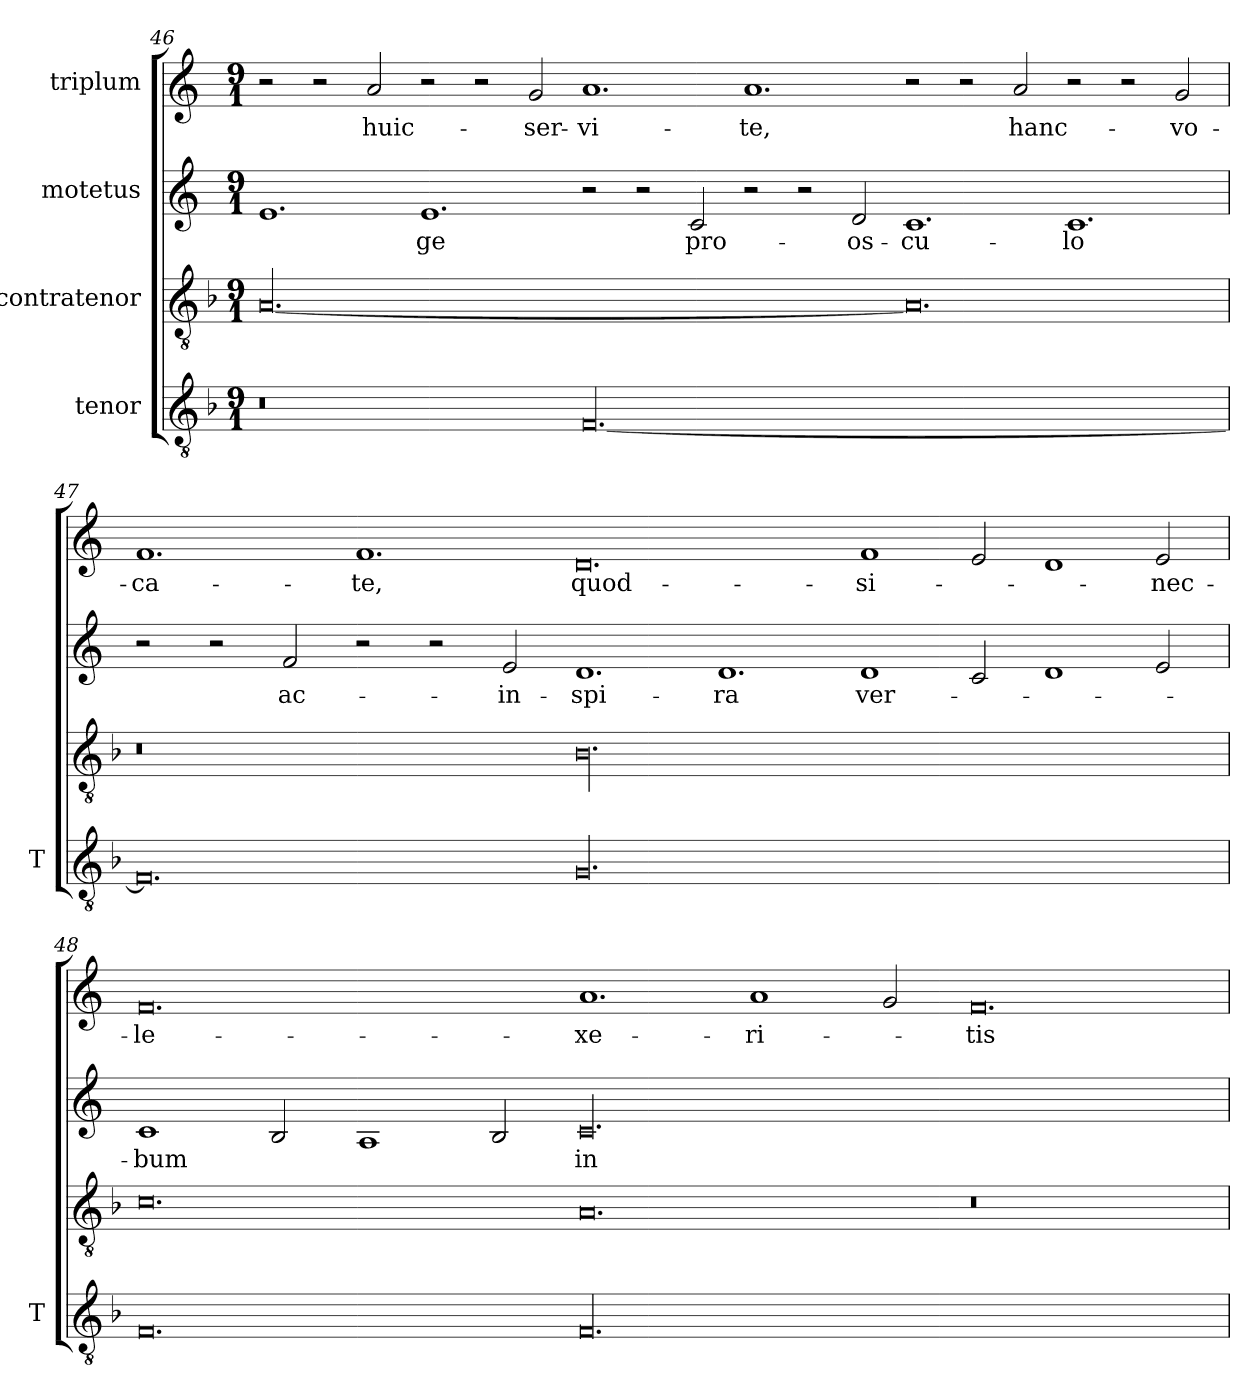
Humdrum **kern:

**kern	**kern	**kern	**text	**kern	**text
*part4	*part3	*part2	*part2	*part1	*part1
*staff4	*staff3	*staff2	*staff2	*staff1	*staff1
*I"tenor	*I"contratenor	*I"motetus	*	*I"triplum	*
*I'T	*	*	*	*	*
!!LO:PB:g=z
*clefGv2	*clefGv2	*clefG2	*	*clefG2	*
*k[b-]	*k[b-]	*k[]	*	*k[]	*
*F:	*F:	*C:	*	*C:	*
*M9/1	*M9/1	*M9/1	*	*M9/1	*
=46	=46	=46	=46	=46	=46
0.r	[00.A/	1.e/	.	2r	.
.	.	.	.	2r	.
.	.	.	.	2a/	huic-
.	.	1.e/	-ge	2r	.
.	.	.	.	2r	.
.	.	.	.	2g/	ser-
[00.F/	.	2r	.	1.a/	-vi-
.	.	2r	.	.	.
.	.	2c/	pro-	.	.
.	.	2r	.	1.a/	-te,
.	.	2r	.	.	.
.	.	2d/	os-	.	.
.	0.A/]	1.c/	-cu-	2r	.
.	.	.	.	2r	.
.	.	.	.	2a/	hanc-
.	.	1.c/	-lo	2r	.
.	.	.	.	2r	.
.	.	.	.	2g/	vo-
=47	=47	=47	=47	=47	=47
0.F/]	0.r	2r	.	1.f/	-ca-
.	.	2r	.	.	.
.	.	2f/	ac-	.	.
.	.	2r	.	1.f/	-te,
.	.	2r	.	.	.
.	.	2e/	in-	.	.
00.G/	00.B-\	1.d/	-spi-	0.d/	quod-
.	.	1.d/	-ra	.	.
.	.	1d/	ver-	1f/	si-
.	.	2c/	.	2e/	.
.	.	1d/	.	1d/	.
.	.	2e/	.	2e/	nec-
=48	=48	=48	=48	=48	=48
0.F/	0.c\	1c/	-bum	0.f/	-le-
.	.	2B/	.	.	.
.	.	1A/	.	.	.
.	.	2B/	.	.	.
00.F/	0.A/	00.c/	in-	1.a/	-xe-
.	.	.	.	1a/	-ri-
.	.	.	.	2g/	.
.	0.r	.	.	0.f/	-tis
=	=	=	=	=	=
*-	*-	*-	*-	*-	*-
